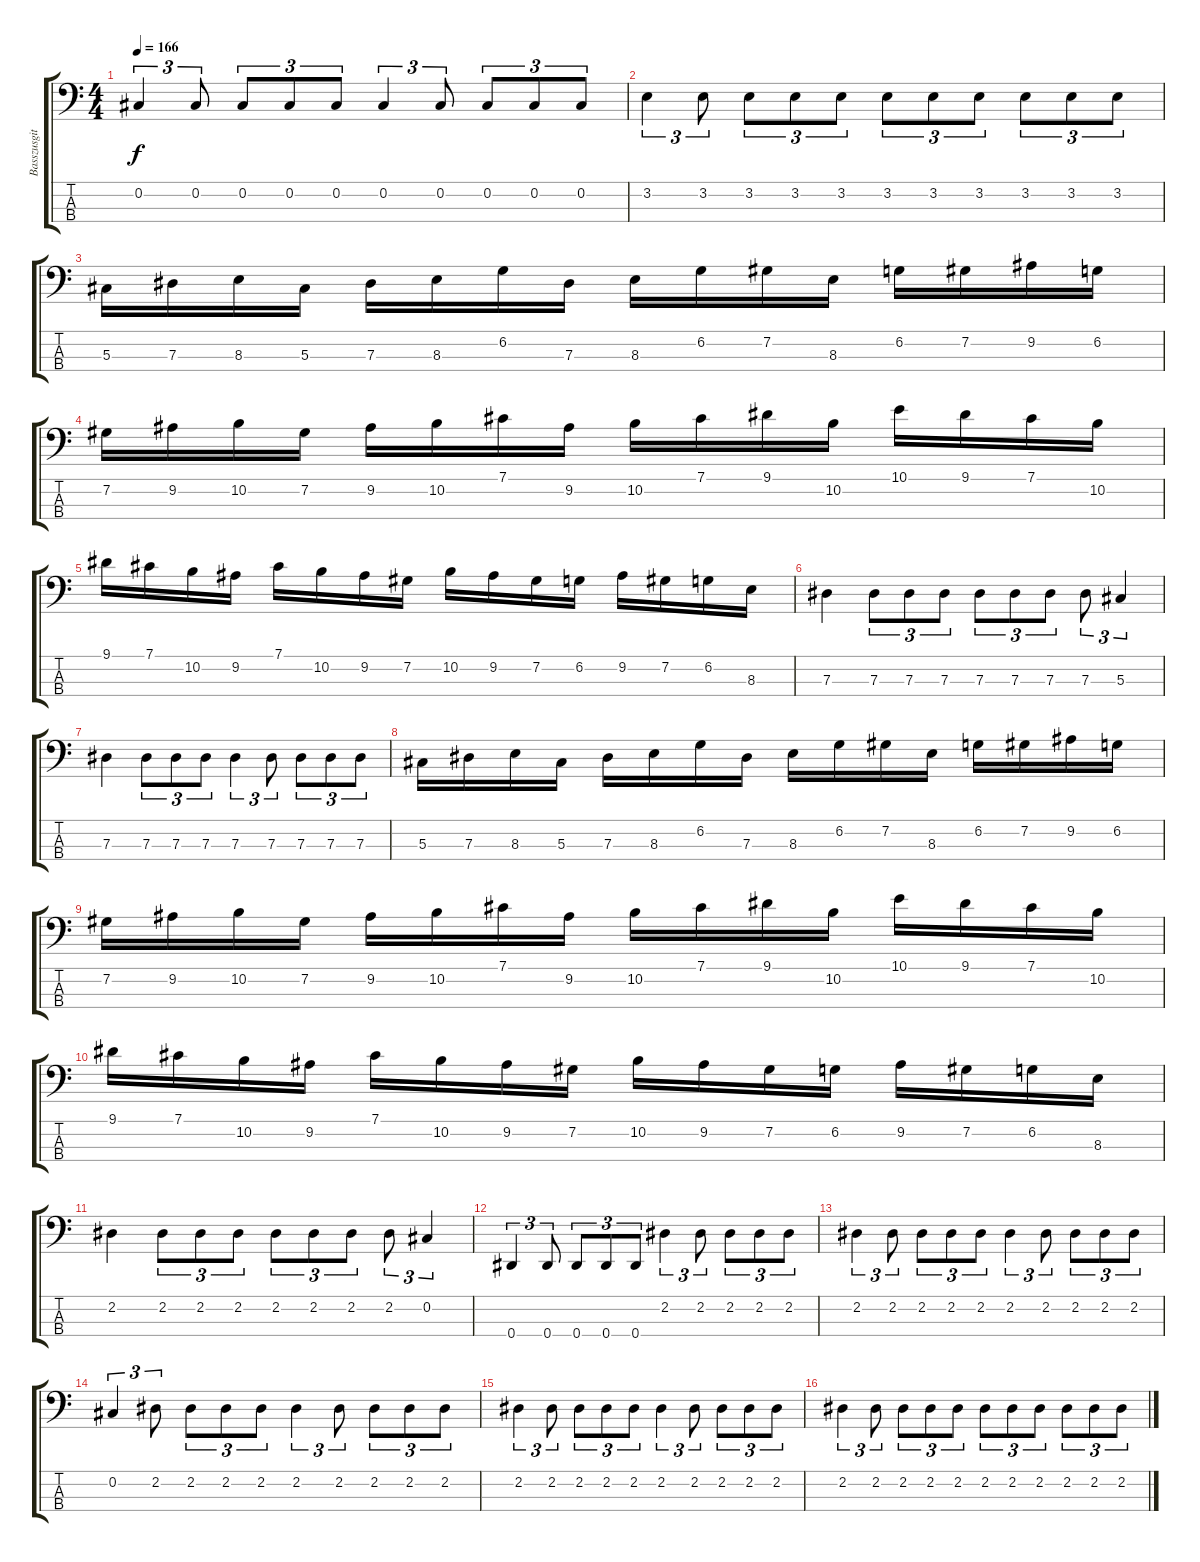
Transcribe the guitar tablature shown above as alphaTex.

\track ("Basszusgitár (Barry Dunaway)" "Basszusgit") {instrument electricbassfinger}
\staff {score tabs}
\tuning (Gb2 Db2 Ab1 Eb1) {hide}
\ts (4 4)
\tempo 166
\clef f4
\ks c
0.2.4{tu (3 2) dy f} 0.2.8{tu (3 2)} 0.2.8{tu (3 2)} 0.2.8{tu (3 2)} 0.2.8{tu (3 2)} 0.2.4{tu (3 2)} 0.2.8{tu (3 2)} 0.2.8{tu (3 2)} 0.2.8{tu (3 2)} 0.2.8{tu (3 2)} |
3.2.4{tu (3 2)} 3.2.8{tu (3 2)} 3.2.8{tu (3 2)} 3.2.8{tu (3 2)} 3.2.8{tu (3 2)} 3.2.8{tu (3 2)} 3.2.8{tu (3 2)} 3.2.8{tu (3 2)} 3.2.8{tu (3 2)} 3.2.8{tu (3 2)} 3.2.8{tu (3 2)} |
5.3.16 7.3.16 8.3.16 5.3.16 7.3.16 8.3.16 6.2.16 7.3.16 8.3.16 6.2.16 7.2.16 8.3.16 6.2.16 7.2.16 9.2.16 6.2.16 |
7.2.16 9.2.16 10.2.16 7.2.16 9.2.16 10.2.16 7.1.16 9.2.16 10.2.16 7.1.16 9.1.16 10.2.16 10.1.16 9.1.16 7.1.16 10.2.16 |
9.1.16 7.1.16 10.2.16 9.2.16 7.1.16 10.2.16 9.2.16 7.2.16 10.2.16 9.2.16 7.2.16 6.2.16 9.2.16 7.2.16 6.2.16 8.3.16 |
7.3.4 7.3.8{tu (3 2)} 7.3.8{tu (3 2)} 7.3.8{tu (3 2)} 7.3.8{tu (3 2)} 7.3.8{tu (3 2)} 7.3.8{tu (3 2)} 7.3.8{tu (3 2)} 5.3.4{tu (3 2)} |
7.3.4 7.3.8{tu (3 2)} 7.3.8{tu (3 2)} 7.3.8{tu (3 2)} 7.3.4{tu (3 2)} 7.3.8{tu (3 2)} 7.3.8{tu (3 2)} 7.3.8{tu (3 2)} 7.3.8{tu (3 2)} |
5.3.16 7.3.16 8.3.16 5.3.16 7.3.16 8.3.16 6.2.16 7.3.16 8.3.16 6.2.16 7.2.16 8.3.16 6.2.16 7.2.16 9.2.16 6.2.16 |
7.2.16 9.2.16 10.2.16 7.2.16 9.2.16 10.2.16 7.1.16 9.2.16 10.2.16 7.1.16 9.1.16 10.2.16 10.1.16 9.1.16 7.1.16 10.2.16 |
9.1.16 7.1.16 10.2.16 9.2.16 7.1.16 10.2.16 9.2.16 7.2.16 10.2.16 9.2.16 7.2.16 6.2.16 9.2.16 7.2.16 6.2.16 8.3.16 |
2.2.4 2.2.8{tu (3 2)} 2.2.8{tu (3 2)} 2.2.8{tu (3 2)} 2.2.8{tu (3 2)} 2.2.8{tu (3 2)} 2.2.8{tu (3 2)} 2.2.8{tu (3 2)} 0.2.4{tu (3 2)} |
0.4.4{tu (3 2)} 0.4.8{tu (3 2)} 0.4.8{tu (3 2)} 0.4.8{tu (3 2)} 0.4.8{tu (3 2)} 2.2.4{tu (3 2)} 2.2.8{tu (3 2)} 2.2.8{tu (3 2)} 2.2.8{tu (3 2)} 2.2.8{tu (3 2)} |
2.2.4{tu (3 2)} 2.2.8{tu (3 2)} 2.2.8{tu (3 2)} 2.2.8{tu (3 2)} 2.2.8{tu (3 2)} 2.2.4{tu (3 2)} 2.2.8{tu (3 2)} 2.2.8{tu (3 2)} 2.2.8{tu (3 2)} 2.2.8{tu (3 2)} |
0.2.4{tu (3 2)} 2.2.8{tu (3 2)} 2.2.8{tu (3 2)} 2.2.8{tu (3 2)} 2.2.8{tu (3 2)} 2.2.4{tu (3 2)} 2.2.8{tu (3 2)} 2.2.8{tu (3 2)} 2.2.8{tu (3 2)} 2.2.8{tu (3 2)} |
2.2.4{tu (3 2)} 2.2.8{tu (3 2)} 2.2.8{tu (3 2)} 2.2.8{tu (3 2)} 2.2.8{tu (3 2)} 2.2.4{tu (3 2)} 2.2.8{tu (3 2)} 2.2.8{tu (3 2)} 2.2.8{tu (3 2)} 2.2.8{tu (3 2)} |
2.2.4{tu (3 2)} 2.2.8{tu (3 2)} 2.2.8{tu (3 2)} 2.2.8{tu (3 2)} 2.2.8{tu (3 2)} 2.2.8{tu (3 2)} 2.2.8{tu (3 2)} 2.2.8{tu (3 2)} 2.2.8{tu (3 2)} 2.2.8{tu (3 2)} 2.2.8{tu (3 2)}
